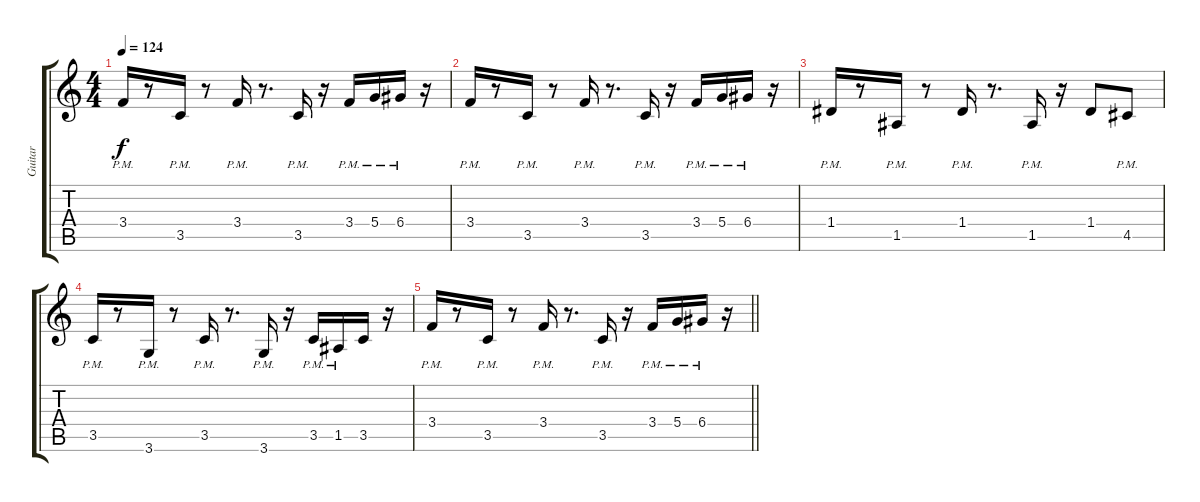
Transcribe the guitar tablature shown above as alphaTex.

\track ("Guitar" "Guitar") {instrument distortionguitar}
\staff {score tabs}
\tuning (E4 B3 G3 D3 A2 E2) {hide}
\ts (4 4)
\tempo 124
\clef g2
\ks c
3.4{pm}.16{dy f} r.8 3.5{pm}.16 r.8 3.4{pm}.16 r.8{d} 3.5{pm}.16 r.16 3.4{pm}.16 5.4{pm}.16 6.4{pm}.16 r.16 |
3.4{pm}.16 r.8 3.5{pm}.16 r.8 3.4{pm}.16 r.8{d} 3.5{pm}.16 r.16 3.4{pm}.16 5.4{pm}.16 6.4{pm}.16 r.16 |
1.4{pm}.16 r.8 1.5{pm}.16 r.8 1.4{pm}.16 r.8{d} 1.5{pm}.16 r.16 1.4.8 4.5{pm}.8 |
3.5{pm}.16 r.8 3.6{pm}.16 r.8 3.5{pm}.16 r.8{d} 3.6{pm}.16 r.16 3.5{pm}.16 1.5{pm}.16 3.5.16 r.16 |
\barLineRight lightlight
3.4{pm}.16 r.8 3.5{pm}.16 r.8 3.4{pm}.16 r.8{d} 3.5{pm}.16 r.16 3.4{pm}.16 5.4{pm}.16 6.4{pm}.16 r.16
